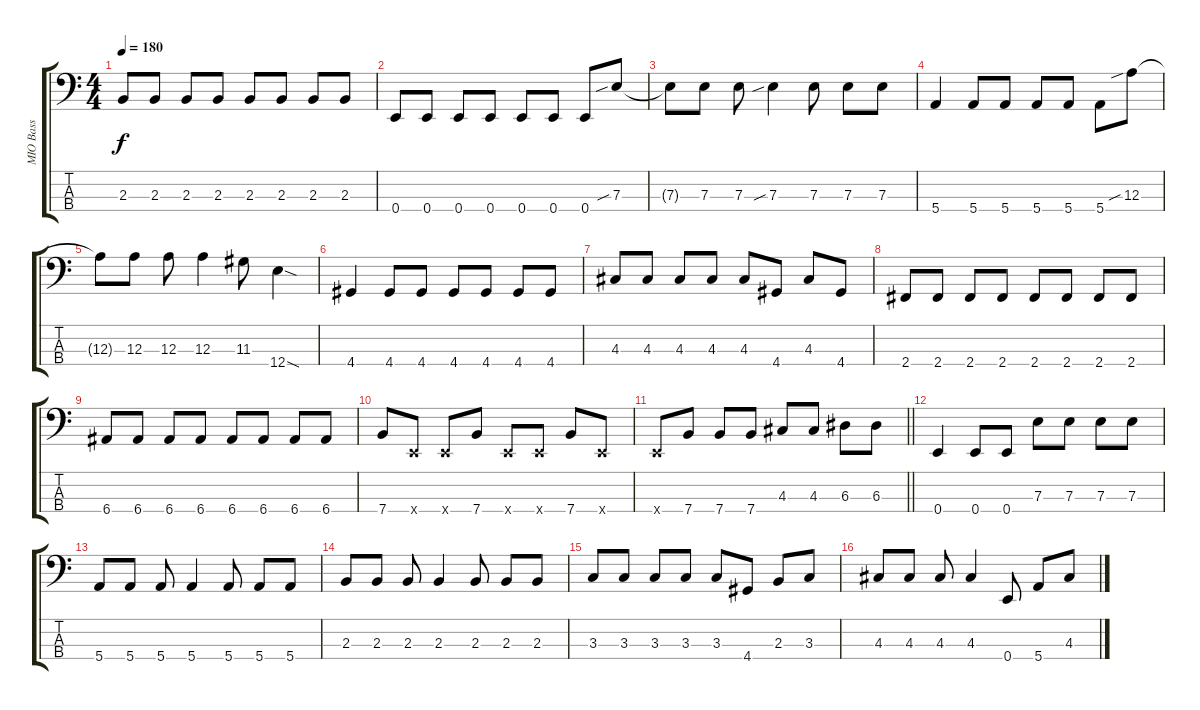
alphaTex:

\track ("MIO Bass" "MIO Bass") {instrument electricbassfinger}
\staff {score tabs}
\tuning (G2 D2 A1 E1) {hide}
\ts (4 4)
\tempo 180
\clef f4
\ks c
2.3.8{dy f} 2.3.8 2.3.8 2.3.8 2.3.8 2.3.8 2.3.8 2.3.8 |
0.4.8 0.4.8 0.4.8 0.4.8 0.4.8 0.4.8 0.4.8 7.3{sib}.8 |
7.3{t}.8 7.3.8 7.3.8 7.3{sib}.4 7.3.8 7.3.8 7.3.8 |
5.4.4 5.4.8 5.4.8 5.4.8 5.4.8 5.4.8 12.3{sib}.8 |
12.3{t}.8 12.3.8 12.3.8 12.3.4 11.3.8 12.4{sod}.4 |
4.4.4 4.4.8 4.4.8 4.4.8 4.4.8 4.4.8 4.4.8 |
4.3.8 4.3.8 4.3.8 4.3.8 4.3.8 4.4.8 4.3.8 4.4.8 |
2.4.8 2.4.8 2.4.8 2.4.8 2.4.8 2.4.8 2.4.8 2.4.8 |
6.4.8 6.4.8 6.4.8 6.4.8 6.4.8 6.4.8 6.4.8 6.4.8 |
7.4.8 0.4{x}.8 0.4{x}.8 7.4.8 0.4{x}.8 0.4{x}.8 7.4.8 0.4{x}.8 |
\barLineRight lightlight
0.4{x}.8 7.4.8 7.4.8 7.4.8 4.3.8 4.3.8 6.3.8 6.3.8 |
0.4.4 0.4.8 0.4.8 7.3.8 7.3.8 7.3.8 7.3.8 |
5.4.8 5.4.8 5.4.8 5.4.4 5.4.8 5.4.8 5.4.8 |
2.3.8 2.3.8 2.3.8 2.3.4 2.3.8 2.3.8 2.3.8 |
3.3.8 3.3.8 3.3.8 3.3.8 3.3.8 4.4.8 2.3.8 3.3.8 |
4.3.8 4.3.8 4.3.8 4.3.4 0.4.8 5.4.8 4.3.8
